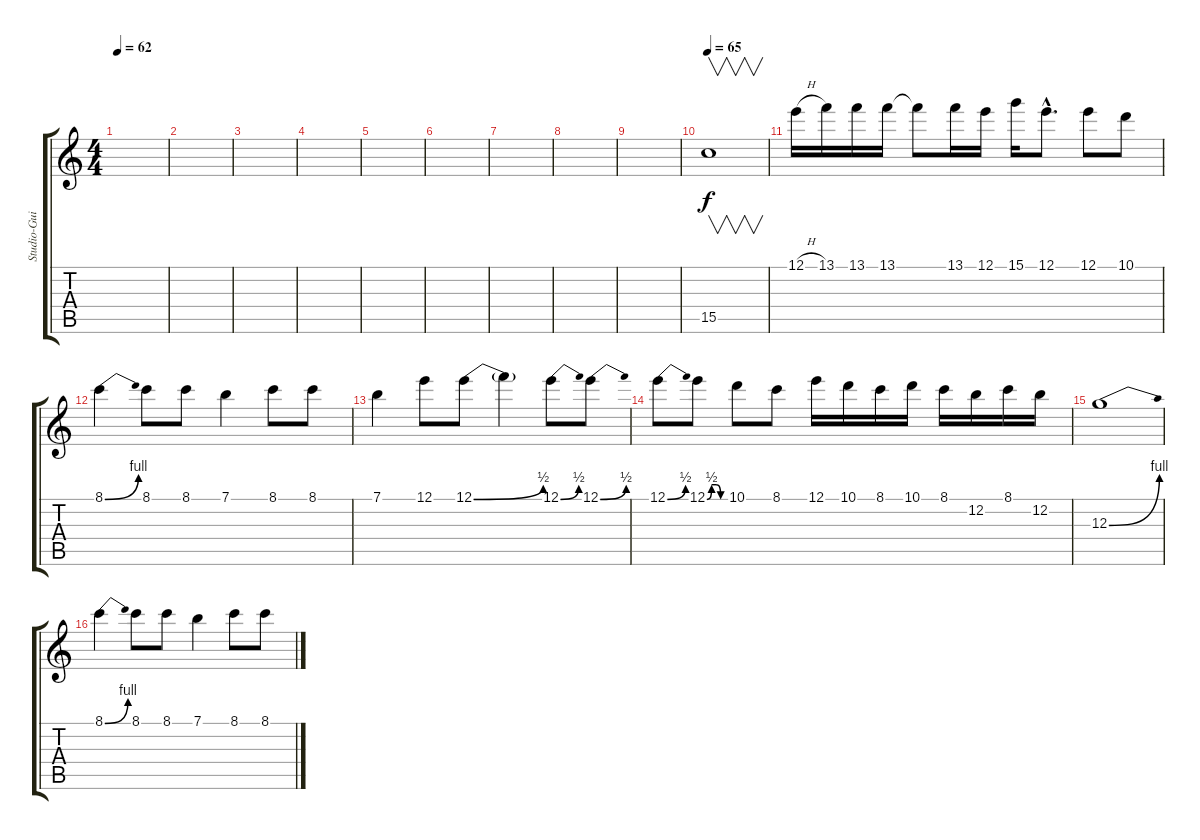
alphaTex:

\track ("Studio-Guitar(Not played Live)" "Studio-Gui") {instrument electricguitarclean}
\staff {score tabs}
\tuning (E4 B3 G3 D3 A2 D2) {hide}
\ts (4 4)
\tempo 62
\clef g2
\ks c
|
|
|
|
|
|
|
|
|
\tempo 65
15.5.1{v volume 10 instrument overdrivenguitar} |
12.1{h}.16 13.1.16 13.1.16 13.1.16 13.1{t}.8 13.1.16 12.1.16 15.1.16 12.1{hac}.8{d} 12.1.8 10.1.8 |
8.1{be (bend 0 0 60 4)}.4 8.1.8 8.1.8 7.1.4 8.1.8 8.1.8 |
7.1.4 12.1.8 12.1{be (bend 0 0 60 2)}.8 12.1{t}.4 12.1{be (bend 0 0 60 2)}.8 12.1{be (bend 0 0 60 2)}.8 |
12.1{be (bend 0 0 60 2)}.8 12.1{be (custom 0 0 15 2 30 2 45 0 60 0)}.8 10.1.8 8.1.8 12.1.16 10.1.16 8.1.16 10.1.16 8.1.16 12.2.16 8.1.16 12.2.16 |
12.3{be (bend 0 0 60 4)}.1 |
8.1{be (bend 0 0 60 4)}.4 8.1.8 8.1.8 7.1.4 8.1.8 8.1.8
